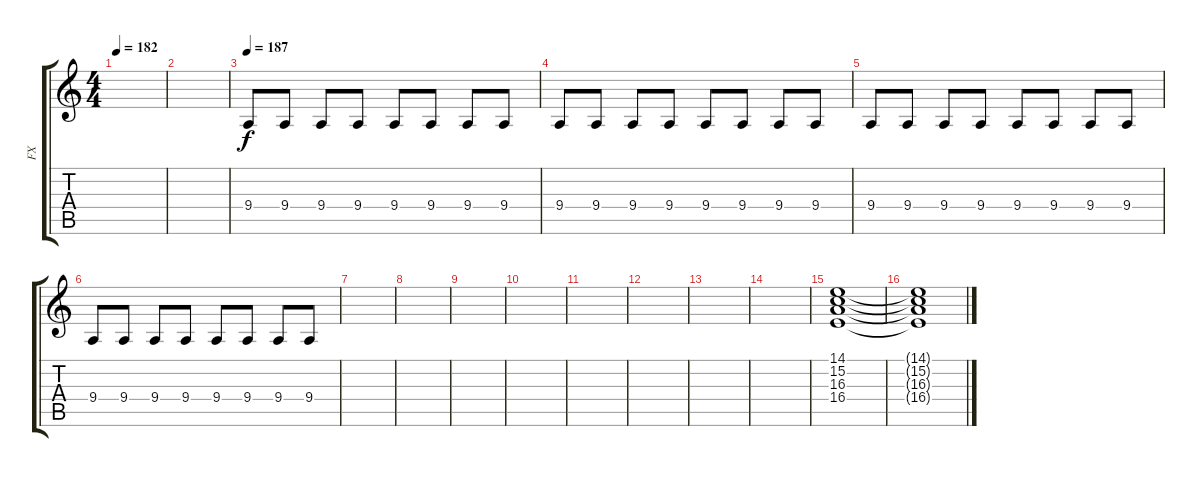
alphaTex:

\track ("FX" "FX") {instrument fx8scifi}
\staff {score tabs}
\tuning (D4 A3 F3 C3 G2 C2) {hide}
\ts (4 4)
\tempo 182
\clef g2
\ks c
|
|
\tempo 187
9.4.8{volume 16 instrument electricguitarmuted} 9.4.8 9.4.8 9.4.8 9.4.8 9.4.8 9.4.8 9.4.8 |
9.4.8 9.4.8 9.4.8 9.4.8 9.4.8 9.4.8 9.4.8 9.4.8 |
9.4.8 9.4.8 9.4.8 9.4.8 9.4.8 9.4.8 9.4.8 9.4.8 |
9.4.8 9.4.8 9.4.8 9.4.8 9.4.8 9.4.8 9.4.8 9.4.8 |
|
|
|
|
|
|
|
|
(14.1 15.2 16.3 16.4).1{volume 14 instrument acousticguitarnylon} |
(14.1{t} 15.2{t} 16.3{t} 16.4{t}).1
